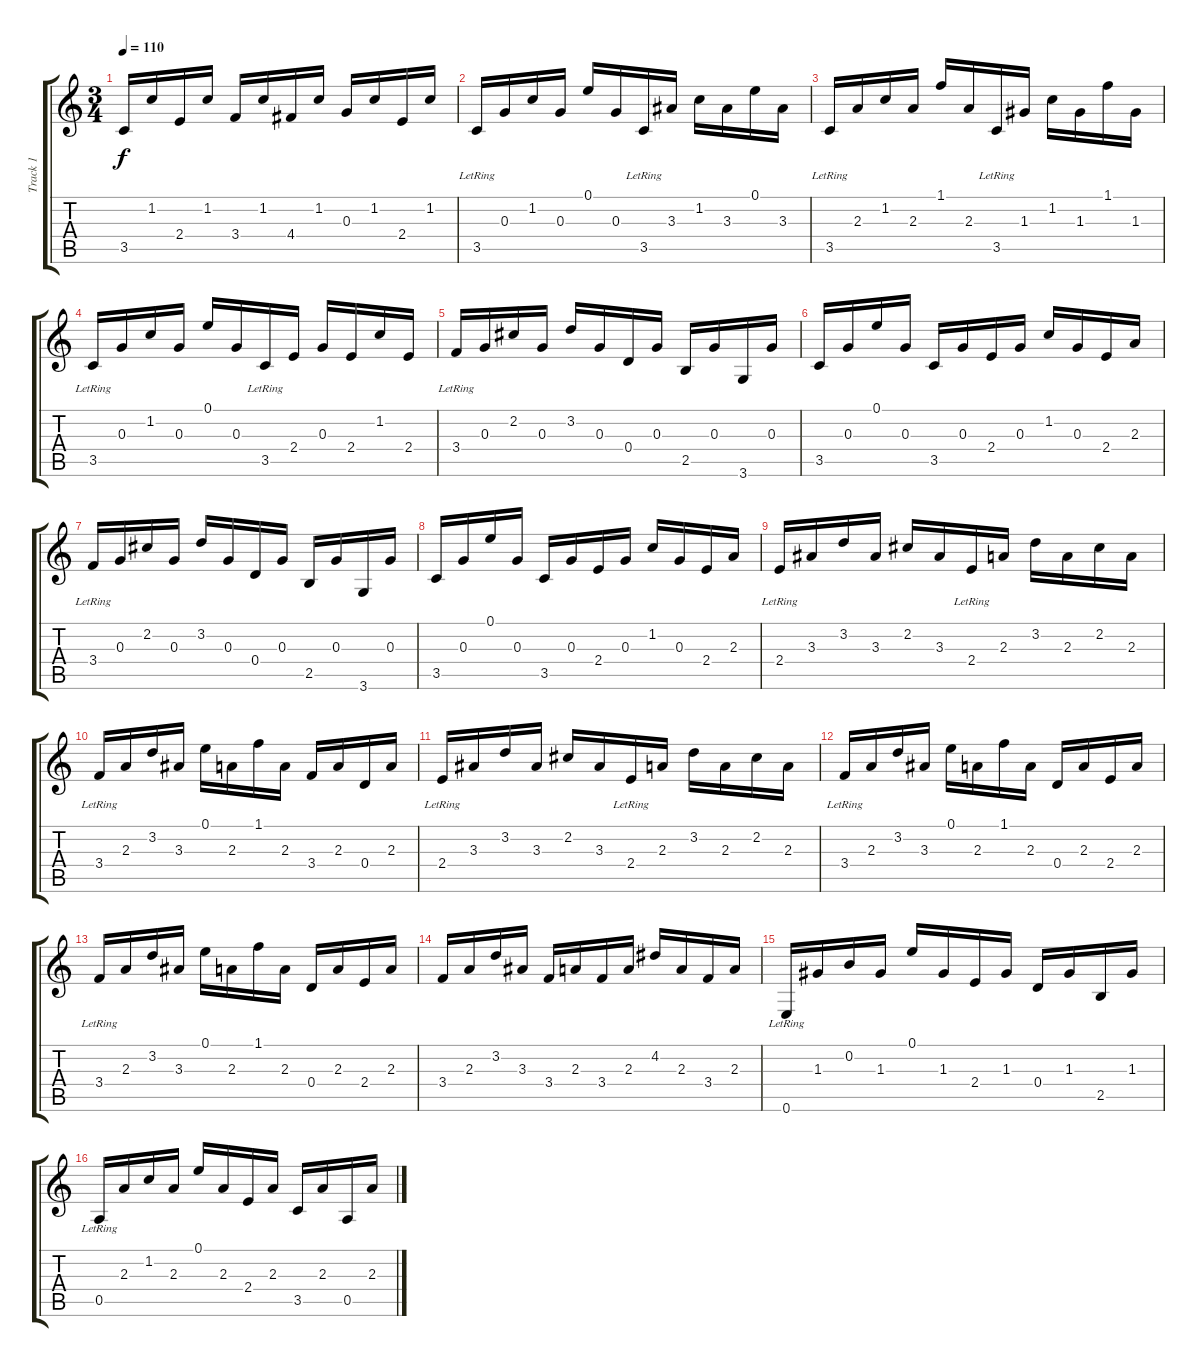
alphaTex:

\track ("Track 1" "Track 1") {instrument acousticguitarsteel}
\staff {score tabs}
\tuning (E4 B3 G3 D3 A2 E2) {hide}
\ts (3 4)
\tempo 110
\clef g2
\ks c
3.5.16{dy f} 1.2.16 2.4.16 1.2.16 3.4.16 1.2.16 4.4.16 1.2.16 0.3.16 1.2.16 2.4.16 1.2.16 |
3.5{lr}.16 0.3.16 1.2.16 0.3.16 0.1.16 0.3.16 3.5{lr}.16 3.3.16 1.2.16 3.3.16 0.1.16 3.3.16 |
3.5{lr}.16 2.3.16 1.2.16 2.3.16 1.1.16 2.3.16 3.5{lr}.16 1.3.16 1.2.16 1.3.16 1.1.16 1.3.16 |
3.5{lr}.16 0.3.16 1.2.16 0.3.16 0.1.16 0.3.16 3.5{lr}.16 2.4.16 0.3.16 2.4.16 1.2.16 2.4.16 |
3.4{lr}.16 0.3.16 2.2.16 0.3.16 3.2.16 0.3.16 0.4.16 0.3.16 2.5.16 0.3.16 3.6.16 0.3.16 |
3.5.16 0.3.16 0.1.16 0.3.16 3.5.16 0.3.16 2.4.16 0.3.16 1.2.16 0.3.16 2.4.16 2.3.16 |
3.4{lr}.16 0.3.16 2.2.16 0.3.16 3.2.16 0.3.16 0.4.16 0.3.16 2.5.16 0.3.16 3.6.16 0.3.16 |
3.5.16 0.3.16 0.1.16 0.3.16 3.5.16 0.3.16 2.4.16 0.3.16 1.2.16 0.3.16 2.4.16 2.3.16 |
2.4{lr}.16 3.3.16 3.2.16 3.3.16 2.2.16 3.3.16 2.4{lr}.16 2.3.16 3.2.16 2.3.16 2.2.16 2.3.16 |
3.4{lr}.16 2.3.16 3.2.16 3.3.16 0.1.16 2.3.16 1.1.16 2.3.16 3.4.16 2.3.16 0.4.16 2.3.16 |
2.4{lr}.16 3.3.16 3.2.16 3.3.16 2.2.16 3.3.16 2.4{lr}.16 2.3.16 3.2.16 2.3.16 2.2.16 2.3.16 |
3.4{lr}.16 2.3.16 3.2.16 3.3.16 0.1.16 2.3.16 1.1.16 2.3.16 0.4.16 2.3.16 2.4.16 2.3.16 |
3.4{lr}.16 2.3.16 3.2.16 3.3.16 0.1.16 2.3.16 1.1.16 2.3.16 0.4.16 2.3.16 2.4.16 2.3.16 |
3.4.16 2.3.16 3.2.16 3.3.16 3.4.16 2.3.16 3.4.16 2.3.16 4.2.16 2.3.16 3.4.16 2.3.16 |
0.6{lr}.16 1.3.16 0.2.16 1.3.16 0.1.16 1.3.16 2.4.16 1.3.16 0.4.16 1.3.16 2.5.16 1.3.16 |
0.5{lr}.16 2.3.16 1.2.16 2.3.16 0.1.16 2.3.16 2.4.16 2.3.16 3.5.16 2.3.16 0.5.16 2.3.16
